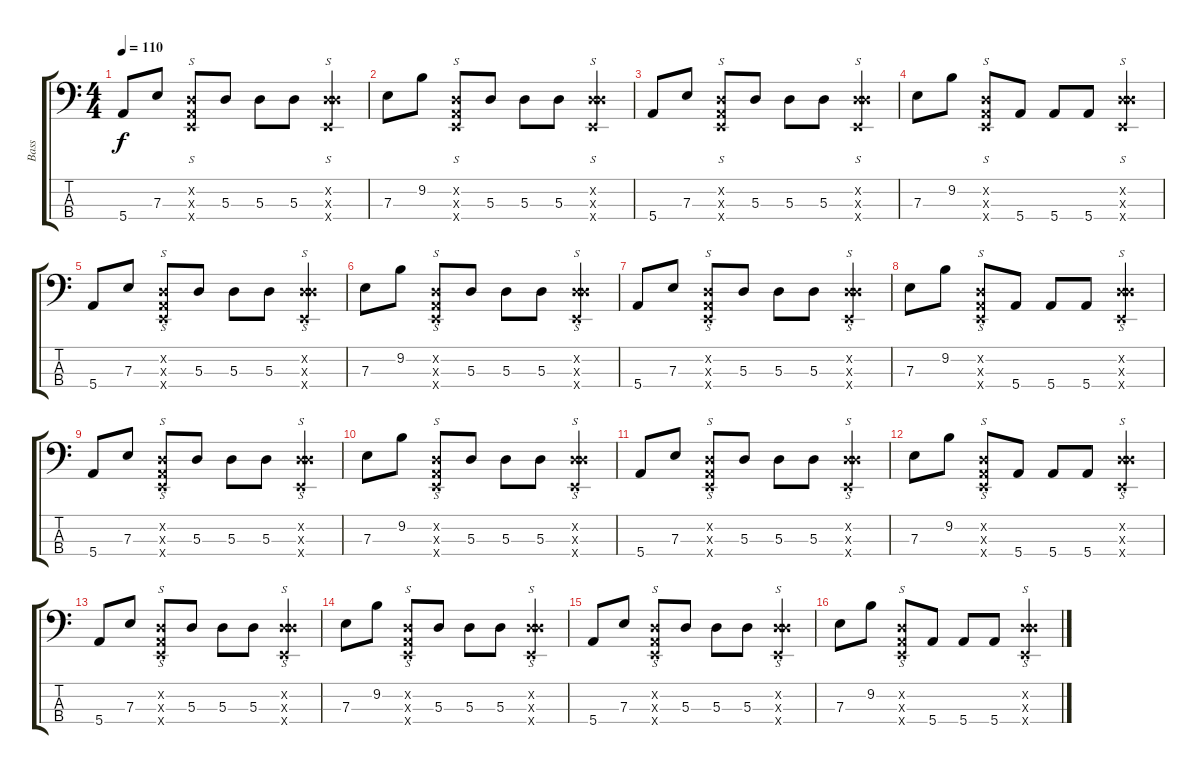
\track ("Bass" "Bass") {instrument electricbassfinger}
\staff {score tabs}
\tuning (G2 D2 A1 E1) {hide}
\ts (4 4)
\tempo 110
\clef f4
\ks c
5.4.8{dy f} 7.3.8 (0.2{x} 0.3{x} 0.4{x}).8{s} 5.3.8 5.3.8 5.3.8 (0.2{x} 5.3{x} 0.4{x}).4{s} |
7.3.8 9.2.8 (0.2{x} 0.3{x} 0.4{x}).8{s} 5.3.8 5.3.8 5.3.8 (0.2{x} 5.3{x} 0.4{x}).4{s} |
\section ("" "")
5.4.8 7.3.8 (0.2{x} 0.3{x} 0.4{x}).8{s} 5.3.8 5.3.8 5.3.8 (0.2{x} 5.3{x} 0.4{x}).4{s} |
7.3.8 9.2.8 (0.2{x} 0.3{x} 0.4{x}).8{s} 5.4.8 5.4.8 5.4.8 (0.2{x} 5.3{x} 0.4{x}).4{s} |
5.4.8 7.3.8 (0.2{x} 0.3{x} 0.4{x}).8{s} 5.3.8 5.3.8 5.3.8 (0.2{x} 5.3{x} 0.4{x}).4{s} |
7.3.8 9.2.8 (0.2{x} 0.3{x} 0.4{x}).8{s} 5.3.8 5.3.8 5.3.8 (0.2{x} 5.3{x} 0.4{x}).4{s} |
5.4.8 7.3.8 (0.2{x} 0.3{x} 0.4{x}).8{s} 5.3.8 5.3.8 5.3.8 (0.2{x} 5.3{x} 0.4{x}).4{s} |
7.3.8 9.2.8 (0.2{x} 0.3{x} 0.4{x}).8{s} 5.4.8 5.4.8 5.4.8 (0.2{x} 5.3{x} 0.4{x}).4{s} |
5.4.8 7.3.8 (0.2{x} 0.3{x} 0.4{x}).8{s} 5.3.8 5.3.8 5.3.8 (0.2{x} 5.3{x} 0.4{x}).4{s} |
7.3.8 9.2.8 (0.2{x} 0.3{x} 0.4{x}).8{s} 5.3.8 5.3.8 5.3.8 (0.2{x} 5.3{x} 0.4{x}).4{s} |
5.4.8 7.3.8 (0.2{x} 0.3{x} 0.4{x}).8{s} 5.3.8 5.3.8 5.3.8 (0.2{x} 5.3{x} 0.4{x}).4{s} |
7.3.8 9.2.8 (0.2{x} 0.3{x} 0.4{x}).8{s} 5.4.8 5.4.8 5.4.8 (0.2{x} 5.3{x} 0.4{x}).4{s} |
5.4.8 7.3.8 (0.2{x} 0.3{x} 0.4{x}).8{s} 5.3.8 5.3.8 5.3.8 (0.2{x} 5.3{x} 0.4{x}).4{s} |
7.3.8 9.2.8 (0.2{x} 0.3{x} 0.4{x}).8{s} 5.3.8 5.3.8 5.3.8 (0.2{x} 5.3{x} 0.4{x}).4{s} |
5.4.8 7.3.8 (0.2{x} 0.3{x} 0.4{x}).8{s} 5.3.8 5.3.8 5.3.8 (0.2{x} 5.3{x} 0.4{x}).4{s} |
7.3.8 9.2.8 (0.2{x} 0.3{x} 0.4{x}).8{s} 5.4.8 5.4.8 5.4.8 (0.2{x} 5.3{x} 0.4{x}).4{s}
